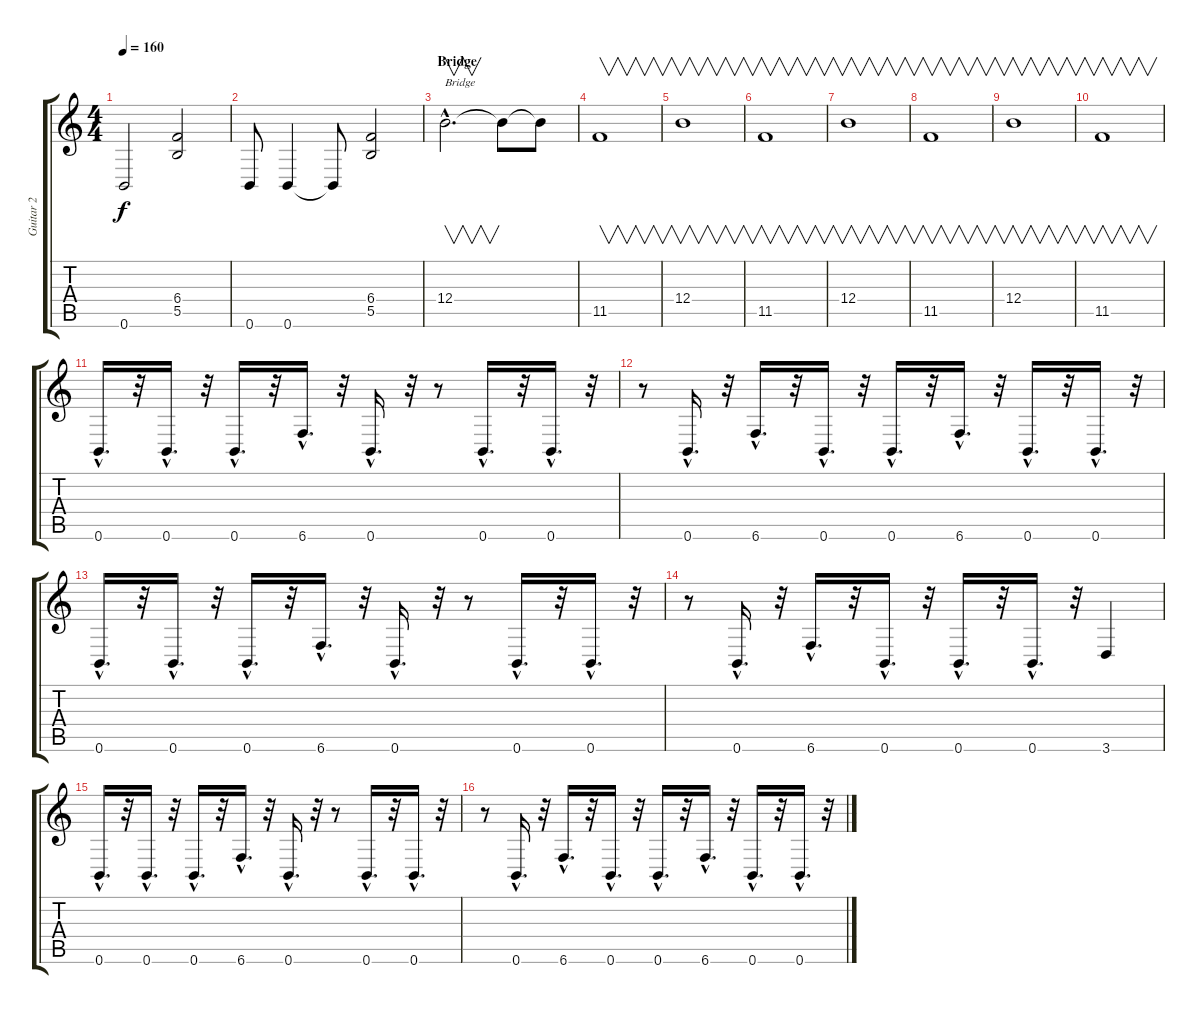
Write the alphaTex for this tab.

\track ("Guitar 2" "Guitar 2") {instrument distortionguitar}
\staff {score tabs}
\tuning (Db4 Ab3 E3 B2 Gb2 B1) {hide}
\ts (4 4)
\tempo 160
\clef g2
\ks c
0.6.2{dy f} (6.4 5.5).2 |
0.6.8 0.6.4 0.6{t}.8 (6.4 5.5).2 |
\section ("" "Bridge")
12.4{hac}.2{v d txt "Bridge" volume 9 balance 0 instrument overdrivenguitar} 12.4{t}.8 12.4{t}.8 |
11.5.1{v} |
12.4.1{v} |
11.5.1{v} |
12.4.1{v} |
11.5.1{v} |
12.4.1{v} |
11.5.1{v} |
0.6{hac}.16{d volume 16 balance 8 instrument distortionguitar} r.32 0.6{hac}.16{d} r.32 0.6{hac}.16{d} r.32 6.6{hac}.16{d} r.32 0.6{hac}.16{d} r.32 r.8 0.6{hac}.16{d} r.32 0.6{hac}.16{d} r.32 |
r.8 0.6{hac}.16{d} r.32 6.6{hac}.16{d} r.32 0.6{hac}.16{d} r.32 0.6{hac}.16{d} r.32 6.6{hac}.16{d} r.32 0.6{hac}.16{d} r.32 0.6{hac}.16{d} r.32 |
0.6{hac}.16{d} r.32 0.6{hac}.16{d} r.32 0.6{hac}.16{d} r.32 6.6{hac}.16{d} r.32 0.6{hac}.16{d} r.32 r.8 0.6{hac}.16{d} r.32 0.6{hac}.16{d} r.32 |
r.8 0.6{hac}.16{d} r.32 6.6{hac}.16{d} r.32 0.6{hac}.16{d} r.32 0.6{hac}.16{d} r.32 0.6{hac}.16{d} r.32 3.6.4 |
0.6{hac}.16{d} r.32 0.6{hac}.16{d} r.32 0.6{hac}.16{d} r.32 6.6{hac}.16{d} r.32 0.6{hac}.16{d} r.32 r.8 0.6{hac}.16{d} r.32 0.6{hac}.16{d} r.32 |
r.8 0.6{hac}.16{d} r.32 6.6{hac}.16{d} r.32 0.6{hac}.16{d} r.32 0.6{hac}.16{d} r.32 6.6{hac}.16{d} r.32 0.6{hac}.16{d} r.32 0.6{hac}.16{d} r.32
